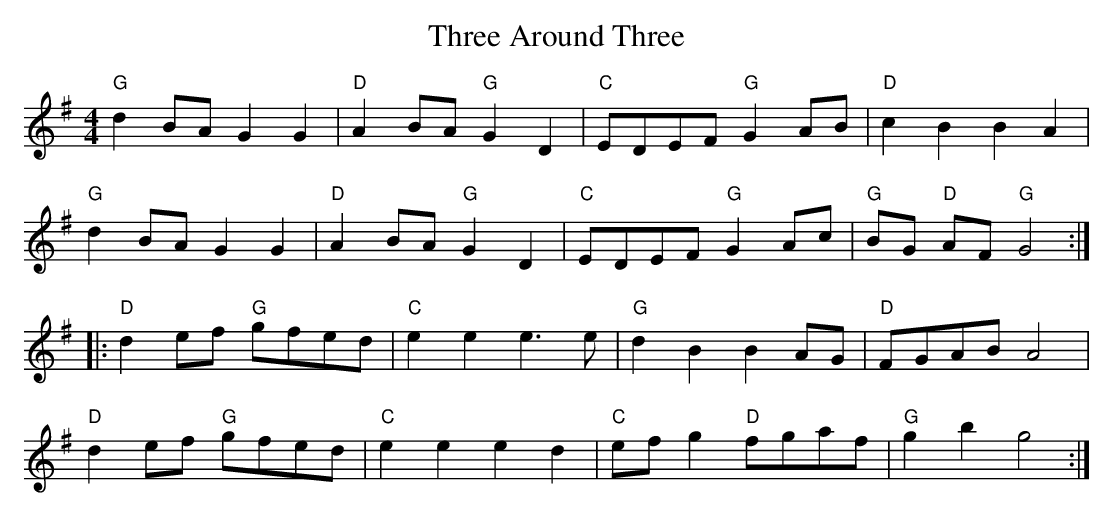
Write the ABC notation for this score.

X:1
T:Three Around Three
M:4/4
L:1/8
K:G
"G" d2BA G2G2 | "D" A2BA "G" G2D2 | "C" EDEF "G" G2AB | "D" c2B2 B2A2 |
"G" d2BA G2G2 | "D" A2BA "G" G2D2 | "C" EDEF "G" G2Ac | "G" BG "D" AF "G" G4 :|
|: "D" d2 ef "G" gfed | "C" e2e2 e2>e2 | "G" d2B2B2AG | "D" FGAB A4 |
   "D" d2ef "G" gfed | "C" e2e2e2d2 | "C" ef g2 "D" fgaf | "G" g2 b2 g4 :|
